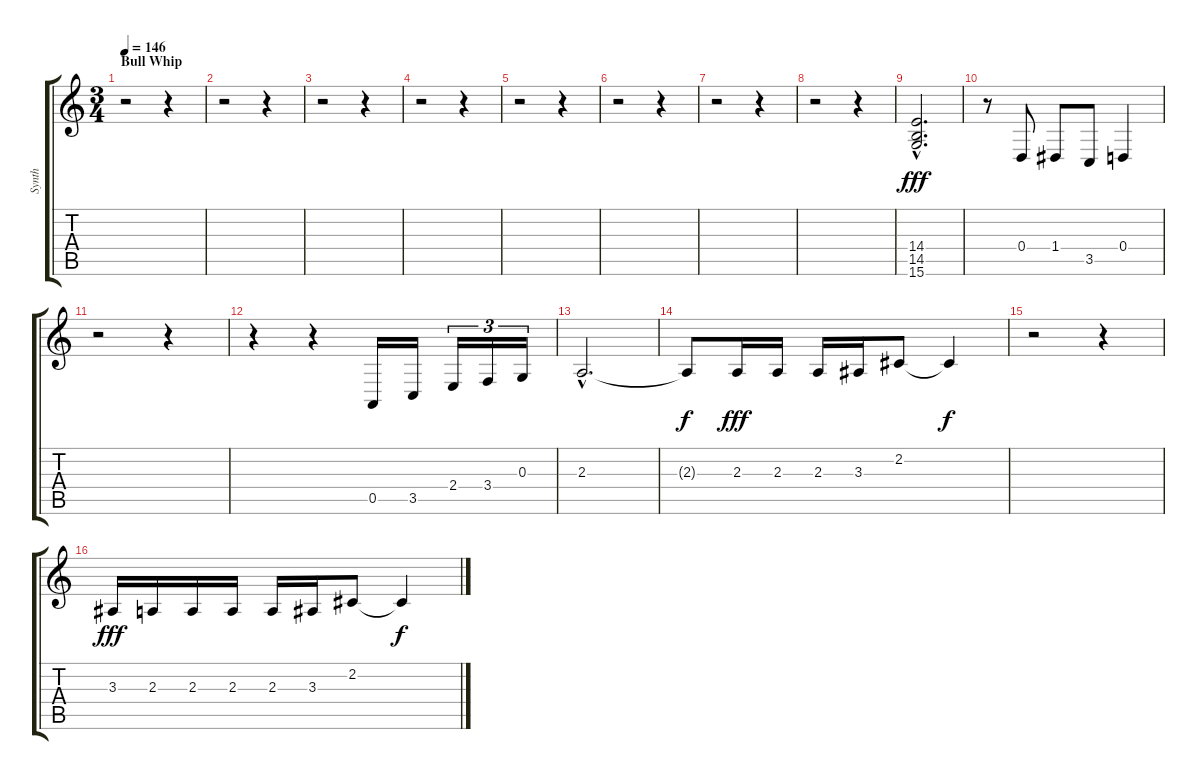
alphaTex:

\track ("Synth" "Synth") {instrument stringensemble1}
\staff {score tabs}
\tuning (E4 B3 G3 D3 A2 E2) {hide}
\ts (3 4)
\section ("" "Bull Whip")
\tempo 146
\clef g2
\ks c
r.2{dy fff instrument stringensemble1} r.4 |
r.2 r.4 |
r.2 r.4 |
r.2 r.4 |
r.2 r.4 |
r.2 r.4 |
r.2 r.4 |
r.2 r.4 |
(14.4{hac} 14.5{hac} 15.6{hac}).2{d} |
r.8 0.4.8 1.4.8 3.5.8 0.4.4 |
r.2 r.4 |
r.4 r.4 0.5.16 3.5.16 2.4.16{tu (3 2)} 3.4.16{tu (3 2)} 0.3.16{tu (3 2)} |
2.3{hac}.2{d} |
2.3{t}.8{dy f} 2.3.16{dy fff} 2.3.16 2.3.16 3.3.16 2.2.8 2.2{t}.4{dy f} |
r.2 r.4 |
3.3.16{dy fff} 2.3.16 2.3.16 2.3.16 2.3.16 3.3.16 2.2.8 2.2{t}.4{dy f}
